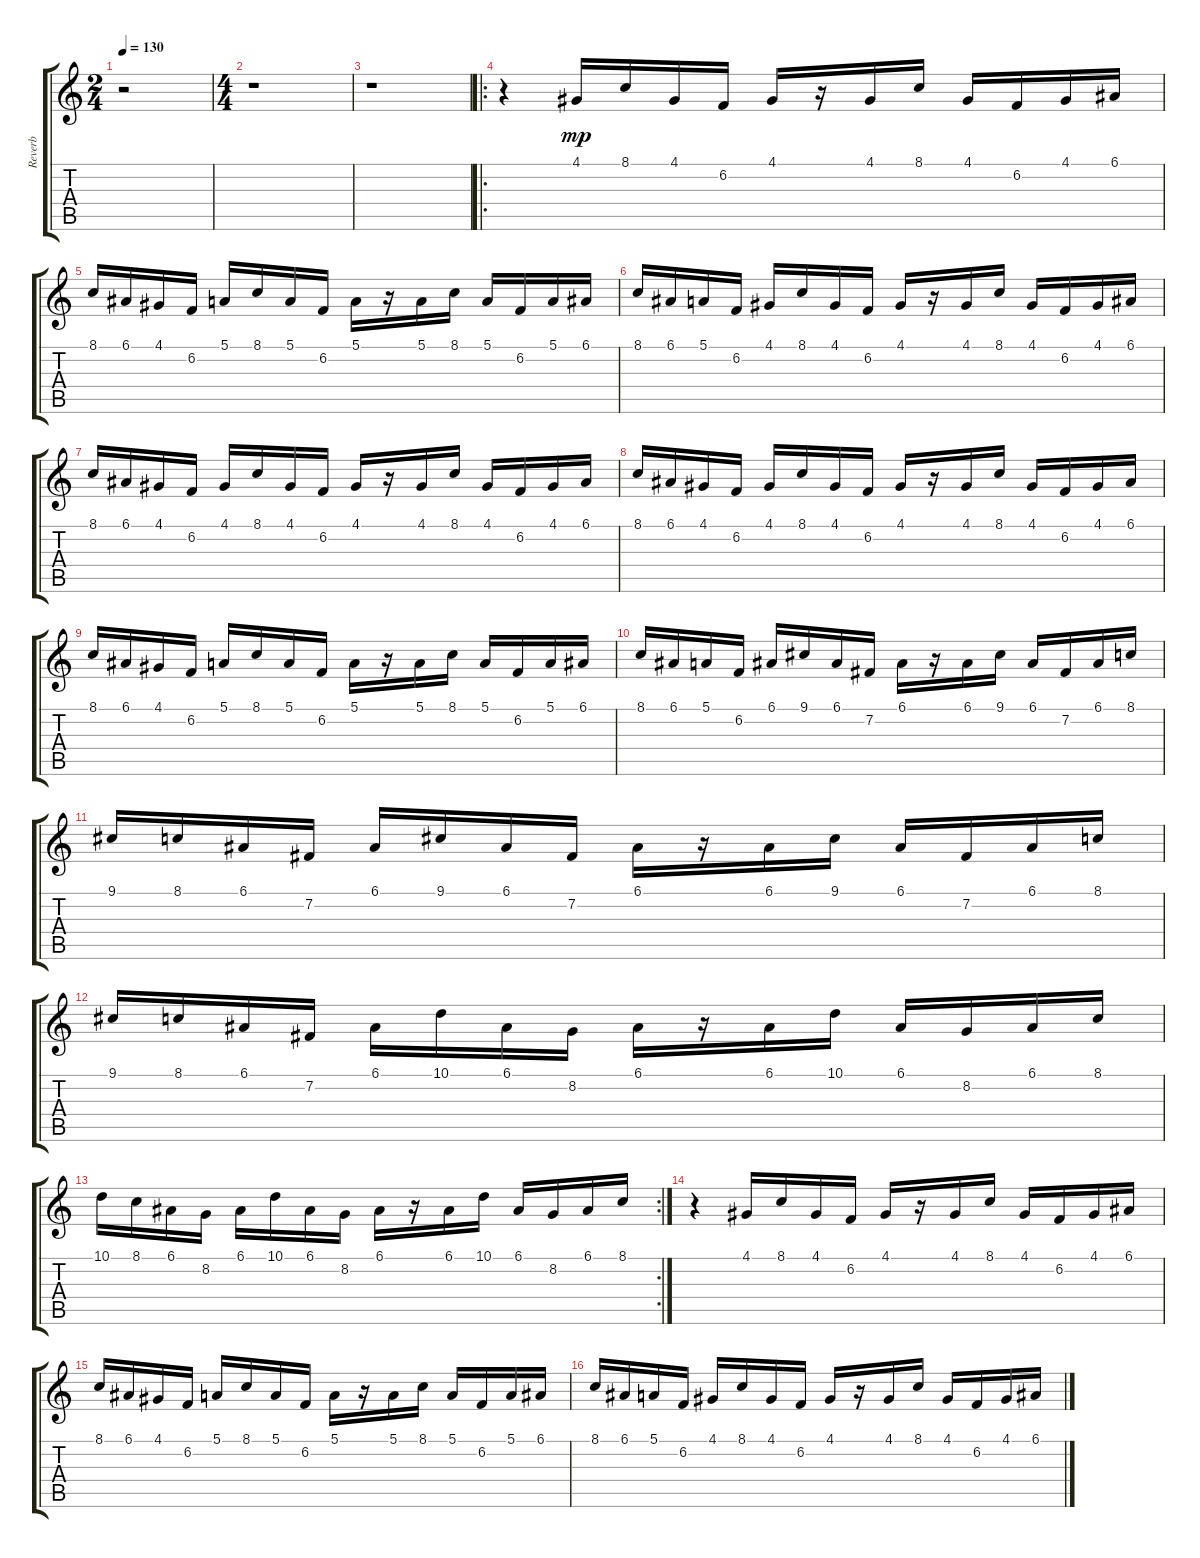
\track ("Reverb" "Reverb") {instrument lead2sawtooth}
\staff {score tabs}
\tuning (E4 B3 G3 D3 A2 E2) {hide}
\ts (2 4)
\tempo 130
\clef g2
\ks aminor
r.2{dy mp instrument lead2sawtooth} |
\ts (4 4)
r.1 |
r.1 |
\ro
\ks c
r.4 4.1.16 8.1.16 4.1.16 6.2.16 4.1.16 r.16 4.1.16 8.1.16 4.1.16 6.2.16 4.1.16 6.1.16 |
8.1.16 6.1.16 4.1.16 6.2.16 5.1.16 8.1.16 5.1.16 6.2.16 5.1.16 r.16 5.1.16 8.1.16 5.1.16 6.2.16 5.1.16 6.1.16 |
8.1.16 6.1.16 5.1.16 6.2.16 4.1.16 8.1.16 4.1.16 6.2.16 4.1.16 r.16 4.1.16 8.1.16 4.1.16 6.2.16 4.1.16 6.1.16 |
8.1.16 6.1.16 4.1.16 6.2.16 4.1.16 8.1.16 4.1.16 6.2.16 4.1.16 r.16 4.1.16 8.1.16 4.1.16 6.2.16 4.1.16 6.1.16 |
8.1.16 6.1.16 4.1.16 6.2.16 4.1.16 8.1.16 4.1.16 6.2.16 4.1.16 r.16 4.1.16 8.1.16 4.1.16 6.2.16 4.1.16 6.1.16 |
8.1.16 6.1.16 4.1.16 6.2.16 5.1.16 8.1.16 5.1.16 6.2.16 5.1.16 r.16 5.1.16 8.1.16 5.1.16 6.2.16 5.1.16 6.1.16 |
\ks aminor
8.1.16 6.1.16 5.1.16 6.2.16 6.1.16 9.1.16 6.1.16 7.2.16 6.1.16 r.16 6.1.16 9.1.16 6.1.16 7.2.16 6.1.16 8.1.16 |
9.1.16 8.1.16 6.1.16 7.2.16 6.1.16 9.1.16 6.1.16 7.2.16 6.1.16 r.16 6.1.16 9.1.16 6.1.16 7.2.16 6.1.16 8.1.16 |
9.1.16 8.1.16 6.1.16 7.2.16 6.1.16 10.1.16 6.1.16 8.2.16 6.1.16 r.16 6.1.16 10.1.16 6.1.16 8.2.16 6.1.16 8.1.16 |
\rc 2
10.1.16 8.1.16 6.1.16 8.2.16 6.1.16 10.1.16 6.1.16 8.2.16 6.1.16 r.16 6.1.16 10.1.16 6.1.16 8.2.16 6.1.16 8.1.16 |
\ks c
r.4 4.1.16 8.1.16 4.1.16 6.2.16 4.1.16 r.16 4.1.16 8.1.16 4.1.16 6.2.16 4.1.16 6.1.16 |
8.1.16 6.1.16 4.1.16 6.2.16 5.1.16 8.1.16 5.1.16 6.2.16 5.1.16 r.16 5.1.16 8.1.16 5.1.16 6.2.16 5.1.16 6.1.16 |
8.1.16 6.1.16 5.1.16 6.2.16 4.1.16 8.1.16 4.1.16 6.2.16 4.1.16 r.16 4.1.16 8.1.16 4.1.16 6.2.16 4.1.16 6.1.16
